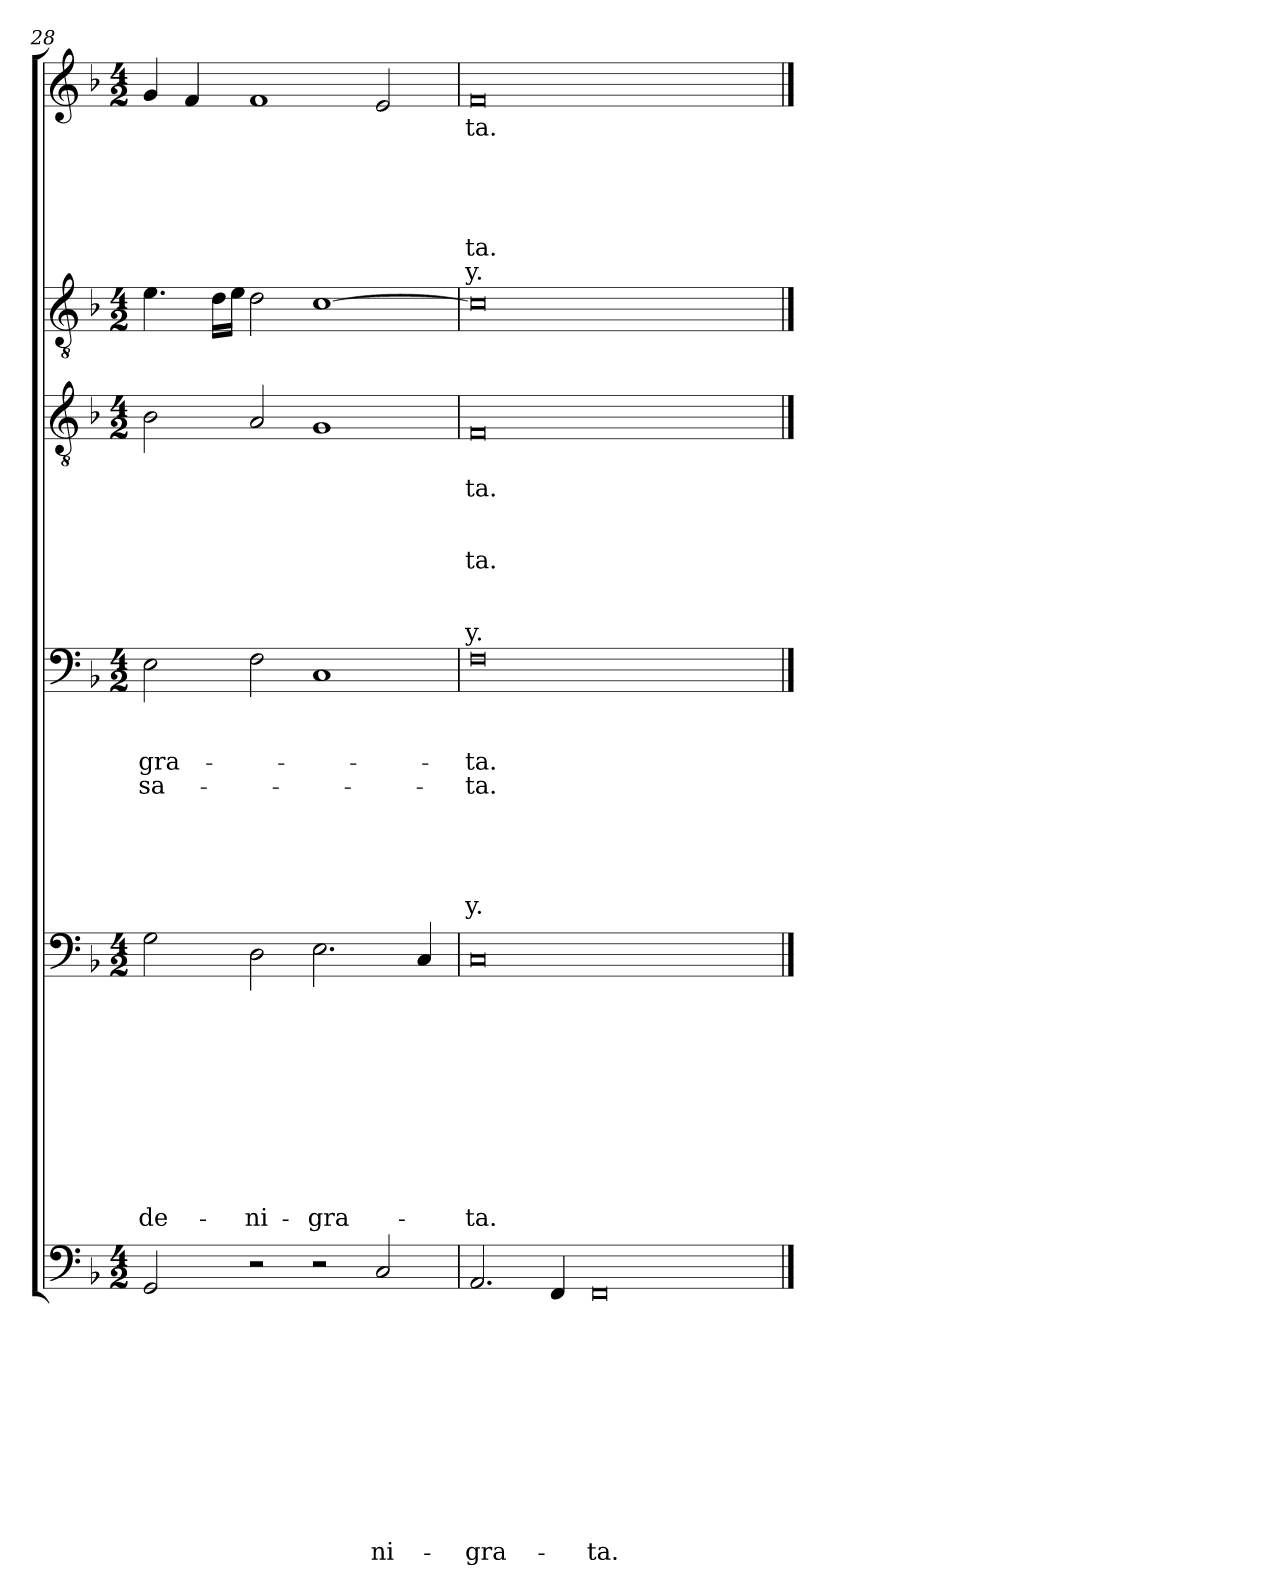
**kern	**text	**text	**text	**text	**text	**text	**text	**text	**text	**text	**text	**kern	**text	**text	**text	**text	**text	**text	**text	**text	**text	**text	**kern	**text	**text	**text	**text	**text	**text	**text	**text	**text	**kern	**text	**text	**text	**text	**text	**text	**text	**text	**kern	**kern	**text	**text	**text	**text	**text	**text	**text
*part6	*part6	*part6	*part6	*part6	*part6	*part6	*part6	*part6	*part6	*part6	*part6	*part5	*part5	*part5	*part5	*part5	*part5	*part5	*part5	*part5	*part5	*part5	*part4	*part4	*part4	*part4	*part4	*part4	*part4	*part4	*part4	*part4	*part3	*part3	*part3	*part3	*part3	*part3	*part3	*part3	*part3	*part2	*part1	*part1	*part1	*part1	*part1	*part1	*part1	*part1
*staff6	*staff6	*staff6	*staff6	*staff6	*staff6	*staff6	*staff6	*staff6	*staff6	*staff6	*staff6	*staff5	*staff5	*staff5	*staff5	*staff5	*staff5	*staff5	*staff5	*staff5	*staff5	*staff5	*staff4	*staff4	*staff4	*staff4	*staff4	*staff4	*staff4	*staff4	*staff4	*staff4	*staff3	*staff3	*staff3	*staff3	*staff3	*staff3	*staff3	*staff3	*staff3	*staff2	*staff1	*staff1	*staff1	*staff1	*staff1	*staff1	*staff1	*staff1
*clefF4	*	*	*	*	*	*	*	*	*	*	*	*clefF4	*	*	*	*	*	*	*	*	*	*	*clefF4	*	*	*	*	*	*	*	*	*	*clefGv2	*	*	*	*	*	*	*	*	*clefGv2	*clefG2	*	*	*	*	*	*	*
*k[b-]	*	*	*	*	*	*	*	*	*	*	*	*k[b-]	*	*	*	*	*	*	*	*	*	*	*k[b-]	*	*	*	*	*	*	*	*	*	*k[b-]	*	*	*	*	*	*	*	*	*k[b-]	*k[b-]	*	*	*	*	*	*	*
*F:	*	*	*	*	*	*	*	*	*	*	*	*F:	*	*	*	*	*	*	*	*	*	*	*F:	*	*	*	*	*	*	*	*	*	*F:	*	*	*	*	*	*	*	*	*F:	*F:	*	*	*	*	*	*	*
*M4/2	*	*	*	*	*	*	*	*	*	*	*	*M4/2	*	*	*	*	*	*	*	*	*	*	*M4/2	*	*	*	*	*	*	*	*	*	*M4/2	*	*	*	*	*	*	*	*	*M4/2	*M4/2	*	*	*	*	*	*	*
=28	=28	=28	=28	=28	=28	=28	=28	=28	=28	=28	=28	=28	=28	=28	=28	=28	=28	=28	=28	=28	=28	=28	=28	=28	=28	=28	=28	=28	=28	=28	=28	=28	=28	=28	=28	=28	=28	=28	=28	=28	=28	=28	=28	=28	=28	=28	=28	=28	=28	=28
!	!	!	!	!	!	!	!	!	!	!	!	!	!	!	!	!	!	!	!	!	!	!LO:LY:b	!	!	!	!LO:LY:b	!LO:LY:b	!	!	!	!	!	!	!	!	!	!	!	!	!	!	!	!	!	!	!	!	!	!	!
2GG/	.	.	.	.	.	.	.	.	.	.	.	2G\	.	.	.	.	.	.	.	.	.	de-	2E\	.	.	-gra-	-sa-	.	.	.	.	.	2B-\	.	.	.	.	.	.	.	.	4.e\	4g/	.	.	.	.	.	.	.
.	.	.	.	.	.	.	.	.	.	.	.	.	.	.	.	.	.	.	.	.	.	.	.	.	.	.	.	.	.	.	.	.	.	.	.	.	.	.	.	.	.	.	4f/	.	.	.	.	.	.	.
.	.	.	.	.	.	.	.	.	.	.	.	.	.	.	.	.	.	.	.	.	.	.	.	.	.	.	.	.	.	.	.	.	.	.	.	.	.	.	.	.	.	16d\LL	.	.	.	.	.	.	.	.
.	.	.	.	.	.	.	.	.	.	.	.	.	.	.	.	.	.	.	.	.	.	.	.	.	.	.	.	.	.	.	.	.	.	.	.	.	.	.	.	.	.	16e\JJ	.	.	.	.	.	.	.	.
!	!	!	!	!	!	!	!	!	!	!	!	!	!	!	!	!	!	!	!	!	!	!LO:LY:b	!	!	!	!	!	!	!	!	!	!	!	!	!	!	!	!	!	!	!	!	!	!	!	!	!	!	!	!
2r	.	.	.	.	.	.	.	.	.	.	.	2D\	.	.	.	.	.	.	.	.	.	-ni-	2F\	.	.	.	.	.	.	.	.	.	2A/	.	.	.	.	.	.	.	.	2d\	1f	.	.	.	.	.	.	.
!	!	!	!	!	!	!	!	!	!	!	!	!	!	!	!	!	!	!	!	!	!	!LO:LY:b	!	!	!	!	!	!	!	!	!	!	!	!	!	!	!	!	!	!	!	!	!	!	!	!	!	!	!	!
2r	.	.	.	.	.	.	.	.	.	.	.	2.E\	.	.	.	.	.	.	.	.	.	-gra-	1C	.	.	.	.	.	.	.	.	.	1G	.	.	.	.	.	.	.	.	[1c	.	.	.	.	.	.	.	.
!	!	!	!	!	!	!	!	!	!	!	!LO:LY:b	!	!	!	!	!	!	!	!	!	!	!	!	!	!	!	!	!	!	!	!	!	!	!	!	!	!	!	!	!	!	!	!	!	!	!	!	!	!	!
2C/	.	.	.	.	.	.	.	.	.	.	-ni-	.	.	.	.	.	.	.	.	.	.	.	.	.	.	.	.	.	.	.	.	.	.	.	.	.	.	.	.	.	.	.	2e/	.	.	.	.	.	.	.
.	.	.	.	.	.	.	.	.	.	.	.	4C/	.	.	.	.	.	.	.	.	.	.	.	.	.	.	.	.	.	.	.	.	.	.	.	.	.	.	.	.	.	.	.	.	.	.	.	.	.	.
=29	=29	=29	=29	=29	=29	=29	=29	=29	=29	=29	=29	=29	=29	=29	=29	=29	=29	=29	=29	=29	=29	=29	=29	=29	=29	=29	=29	=29	=29	=29	=29	=29	=29	=29	=29	=29	=29	=29	=29	=29	=29	=29	=29	=29	=29	=29	=29	=29	=29	=29
!	!	!	!	!	!	!	!	!	!	!	!LO:LY:b	!	!	!	!	!	!	!	!	!	!	!LO:LY:b	!	!	!	!LO:LY:b	!LO:LY:b	!	!	!	!	!LO:LY:b	!	!	!LO:LY:b	!	!	!LO:LY:b	!	!	!LO:LY:b	!	!	!LO:LY:b	!	!	!	!	!LO:LY:b	!LO:LY:b
2.AA/	.	.	.	.	.	.	.	.	.	.	-gra-	0C	.	.	.	.	.	.	.	.	.	-ta.	0F	.	.	-ta.	-ta.	.	.	.	.	-y.	0F	.	-ta.	.	.	-ta.	.	.	-y.	0c]	0f	-ta.	.	.	.	.	-ta.	-y.
4FF/	.	.	.	.	.	.	.	.	.	.	.	.	.	.	.	.	.	.	.	.	.	.	.	.	.	.	.	.	.	.	.	.	.	.	.	.	.	.	.	.	.	.	.	.	.	.	.	.	.	.
!	!	!	!	!	!	!	!	!	!	!	!LO:LY:b	!	!	!	!	!	!	!	!	!	!	!	!	!	!	!	!	!	!	!	!	!	!	!	!	!	!	!	!	!	!	!	!	!	!	!	!	!	!	!
0FF	.	.	.	.	.	.	.	.	.	.	-ta.	.	.	.	.	.	.	.	.	.	.	.	.	.	.	.	.	.	.	.	.	.	.	.	.	.	.	.	.	.	.	.	.	.	.	.	.	.	.	.
.	.	.	.	.	.	.	.	.	.	.	.	1ryy	.	.	.	.	.	.	.	.	.	.	1ryy	.	.	.	.	.	.	.	.	.	1ryy	.	.	.	.	.	.	.	.	1ryy	1ryy	.	.	.	.	.	.	.
==	==	==	==	==	==	==	==	==	==	==	==	==	==	==	==	==	==	==	==	==	==	==	==	==	==	==	==	==	==	==	==	==	==	==	==	==	==	==	==	==	==	==	==	==	==	==	==	==	==	==
*-	*-	*-	*-	*-	*-	*-	*-	*-	*-	*-	*-	*-	*-	*-	*-	*-	*-	*-	*-	*-	*-	*-	*-	*-	*-	*-	*-	*-	*-	*-	*-	*-	*-	*-	*-	*-	*-	*-	*-	*-	*-	*-	*-	*-	*-	*-	*-	*-	*-	*-
